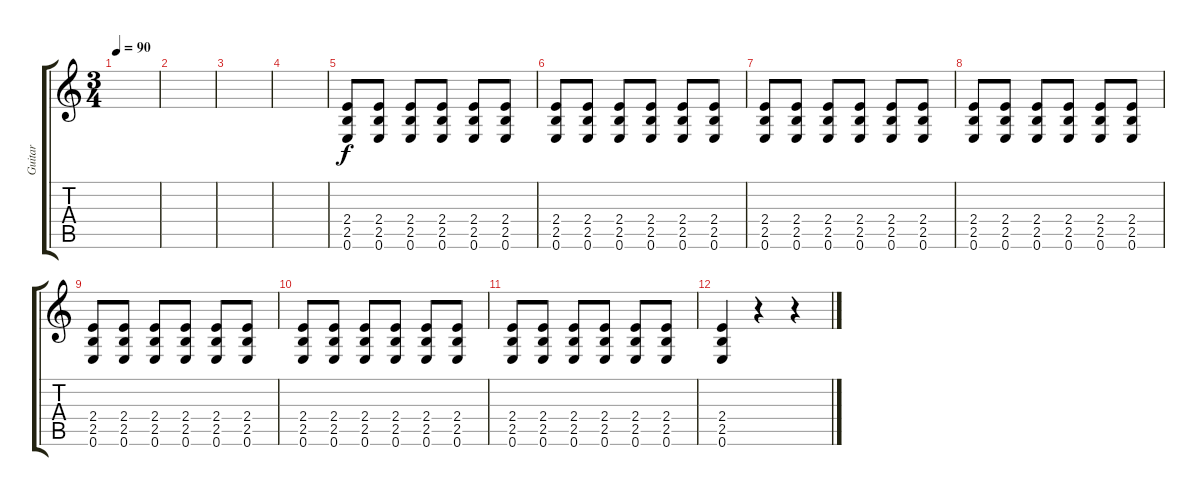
\track ("Guitar" "Guitar") {instrument distortionguitar}
\staff {score tabs}
\tuning (E4 B3 G3 D3 A2 E2) {hide}
\ts (3 4)
\tempo 90
\clef g2
\ks c
|
|
|
|
(2.4 2.5 0.6).8{volume 7} (2.4 2.5 0.6).8{volume 16} (2.4 2.5 0.6).8 (2.4 2.5 0.6).8 (2.4 2.5 0.6).8 (2.4 2.5 0.6).8 |
(2.4 2.5 0.6).8 (2.4 2.5 0.6).8 (2.4 2.5 0.6).8 (2.4 2.5 0.6).8 (2.4 2.5 0.6).8 (2.4 2.5 0.6).8 |
(2.4 2.5 0.6).8 (2.4 2.5 0.6).8 (2.4 2.5 0.6).8 (2.4 2.5 0.6).8 (2.4 2.5 0.6).8 (2.4 2.5 0.6).8 |
(2.4 2.5 0.6).8 (2.4 2.5 0.6).8 (2.4 2.5 0.6).8 (2.4 2.5 0.6).8 (2.4 2.5 0.6).8 (2.4 2.5 0.6).8 |
(2.4 2.5 0.6).8 (2.4 2.5 0.6).8 (2.4 2.5 0.6).8 (2.4 2.5 0.6).8 (2.4 2.5 0.6).8 (2.4 2.5 0.6).8 |
(2.4 2.5 0.6).8 (2.4 2.5 0.6).8 (2.4 2.5 0.6).8 (2.4 2.5 0.6).8 (2.4 2.5 0.6).8 (2.4 2.5 0.6).8 |
(2.4 2.5 0.6).8 (2.4 2.5 0.6).8 (2.4 2.5 0.6).8 (2.4 2.5 0.6).8 (2.4 2.5 0.6).8 (2.4 2.5 0.6).8 |
(2.4 2.5 0.6).4 r.4 r.4
